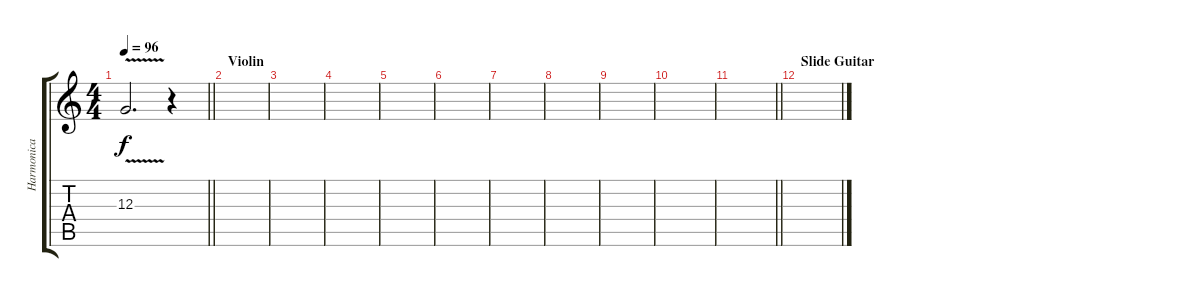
\track ("Harmonica" "Harmonica") {instrument harmonica}
\staff {score tabs}
\tuning (E4 B3 G3 D3 A2 E2) {hide}
\ts (4 4)
\tempo 96
\clef g2
\barLineRight lightlight
\ks c
12.3{v}.2{d dy f} r.4 |
\section ("" "Violin")
|
|
|
|
|
|
|
|
|
\barLineRight lightlight
|
\section ("" "Slide Guitar")
